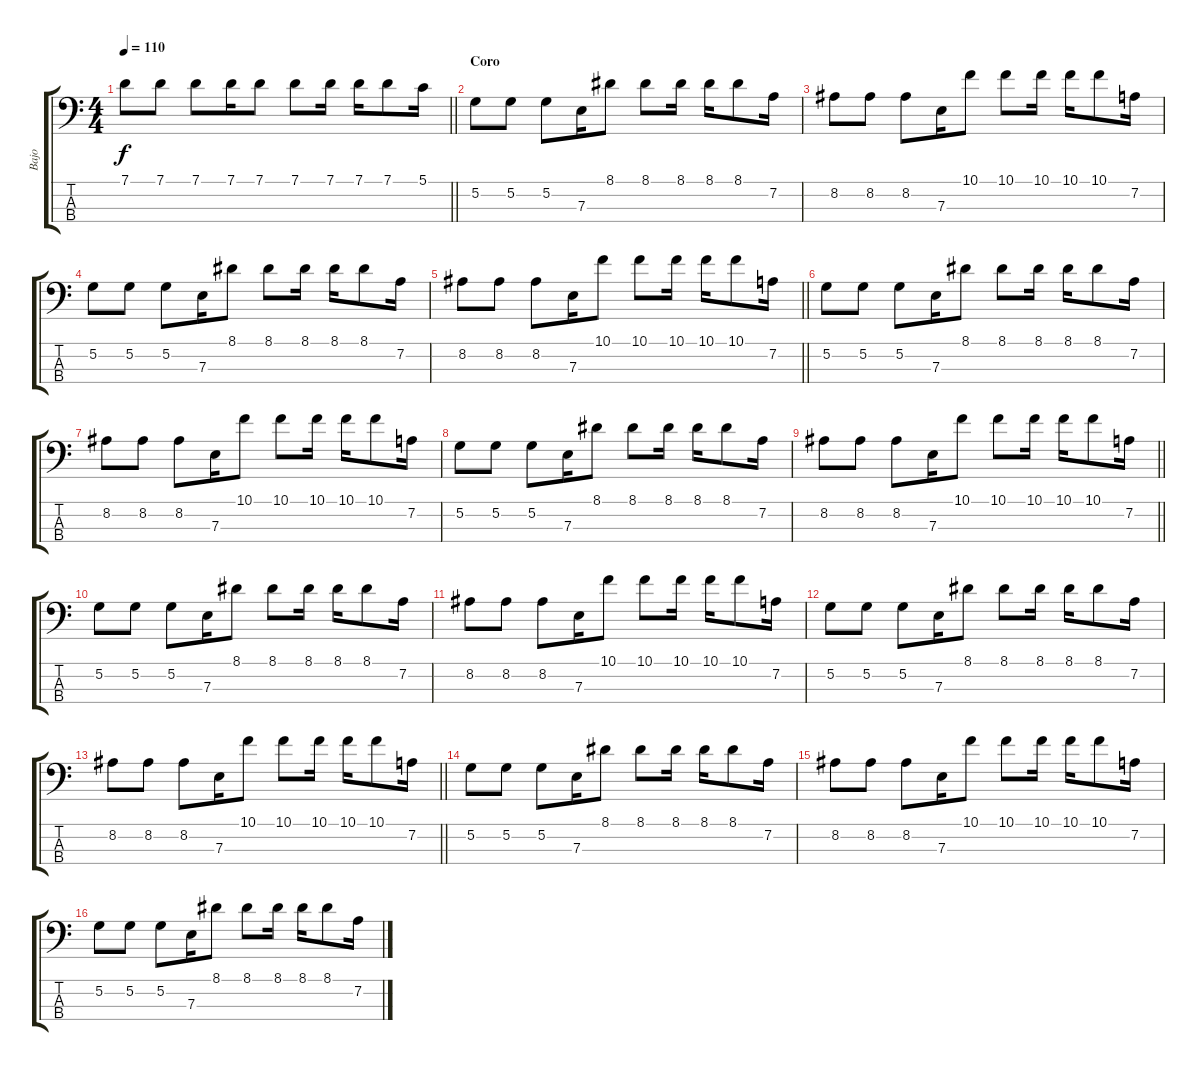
\track ("Bajo" "Bajo") {instrument electricbasspick}
\staff {score tabs}
\tuning (G2 D2 A1 E1) {hide}
\ts (4 4)
\tempo 110
\clef f4
\barLineRight lightlight
\ks c
7.1.8{dy f} 7.1.8 7.1.8 7.1.16 7.1.8 7.1.8 7.1.16 7.1.16 7.1.8 5.1.16 |
\section ("" "Coro")
5.2.8 5.2.8 5.2.8 7.3.16 8.1.8 8.1.8 8.1.16 8.1.16 8.1.8 7.2.16 |
8.2.8 8.2.8 8.2.8 7.3.16 10.1.8 10.1.8 10.1.16 10.1.16 10.1.8 7.2.16 |
5.2.8 5.2.8 5.2.8 7.3.16 8.1.8 8.1.8 8.1.16 8.1.16 8.1.8 7.2.16 |
\barLineRight lightlight
8.2.8 8.2.8 8.2.8 7.3.16 10.1.8 10.1.8 10.1.16 10.1.16 10.1.8 7.2.16 |
\section ("" "")
5.2.8 5.2.8 5.2.8 7.3.16 8.1.8 8.1.8 8.1.16 8.1.16 8.1.8 7.2.16 |
8.2.8 8.2.8 8.2.8 7.3.16 10.1.8 10.1.8 10.1.16 10.1.16 10.1.8 7.2.16 |
5.2.8 5.2.8 5.2.8 7.3.16 8.1.8 8.1.8 8.1.16 8.1.16 8.1.8 7.2.16 |
\barLineRight lightlight
8.2.8 8.2.8 8.2.8 7.3.16 10.1.8 10.1.8 10.1.16 10.1.16 10.1.8 7.2.16 |
\section ("" "")
5.2.8 5.2.8 5.2.8 7.3.16 8.1.8 8.1.8 8.1.16 8.1.16 8.1.8 7.2.16 |
8.2.8 8.2.8 8.2.8 7.3.16 10.1.8 10.1.8 10.1.16 10.1.16 10.1.8 7.2.16 |
5.2.8 5.2.8 5.2.8 7.3.16 8.1.8 8.1.8 8.1.16 8.1.16 8.1.8 7.2.16 |
\barLineRight lightlight
8.2.8 8.2.8 8.2.8 7.3.16 10.1.8 10.1.8 10.1.16 10.1.16 10.1.8 7.2.16 |
\section ("" "")
5.2.8 5.2.8 5.2.8 7.3.16 8.1.8 8.1.8 8.1.16 8.1.16 8.1.8 7.2.16 |
8.2.8 8.2.8 8.2.8 7.3.16 10.1.8 10.1.8 10.1.16 10.1.16 10.1.8 7.2.16 |
5.2.8 5.2.8 5.2.8 7.3.16 8.1.8 8.1.8 8.1.16 8.1.16 8.1.8 7.2.16
